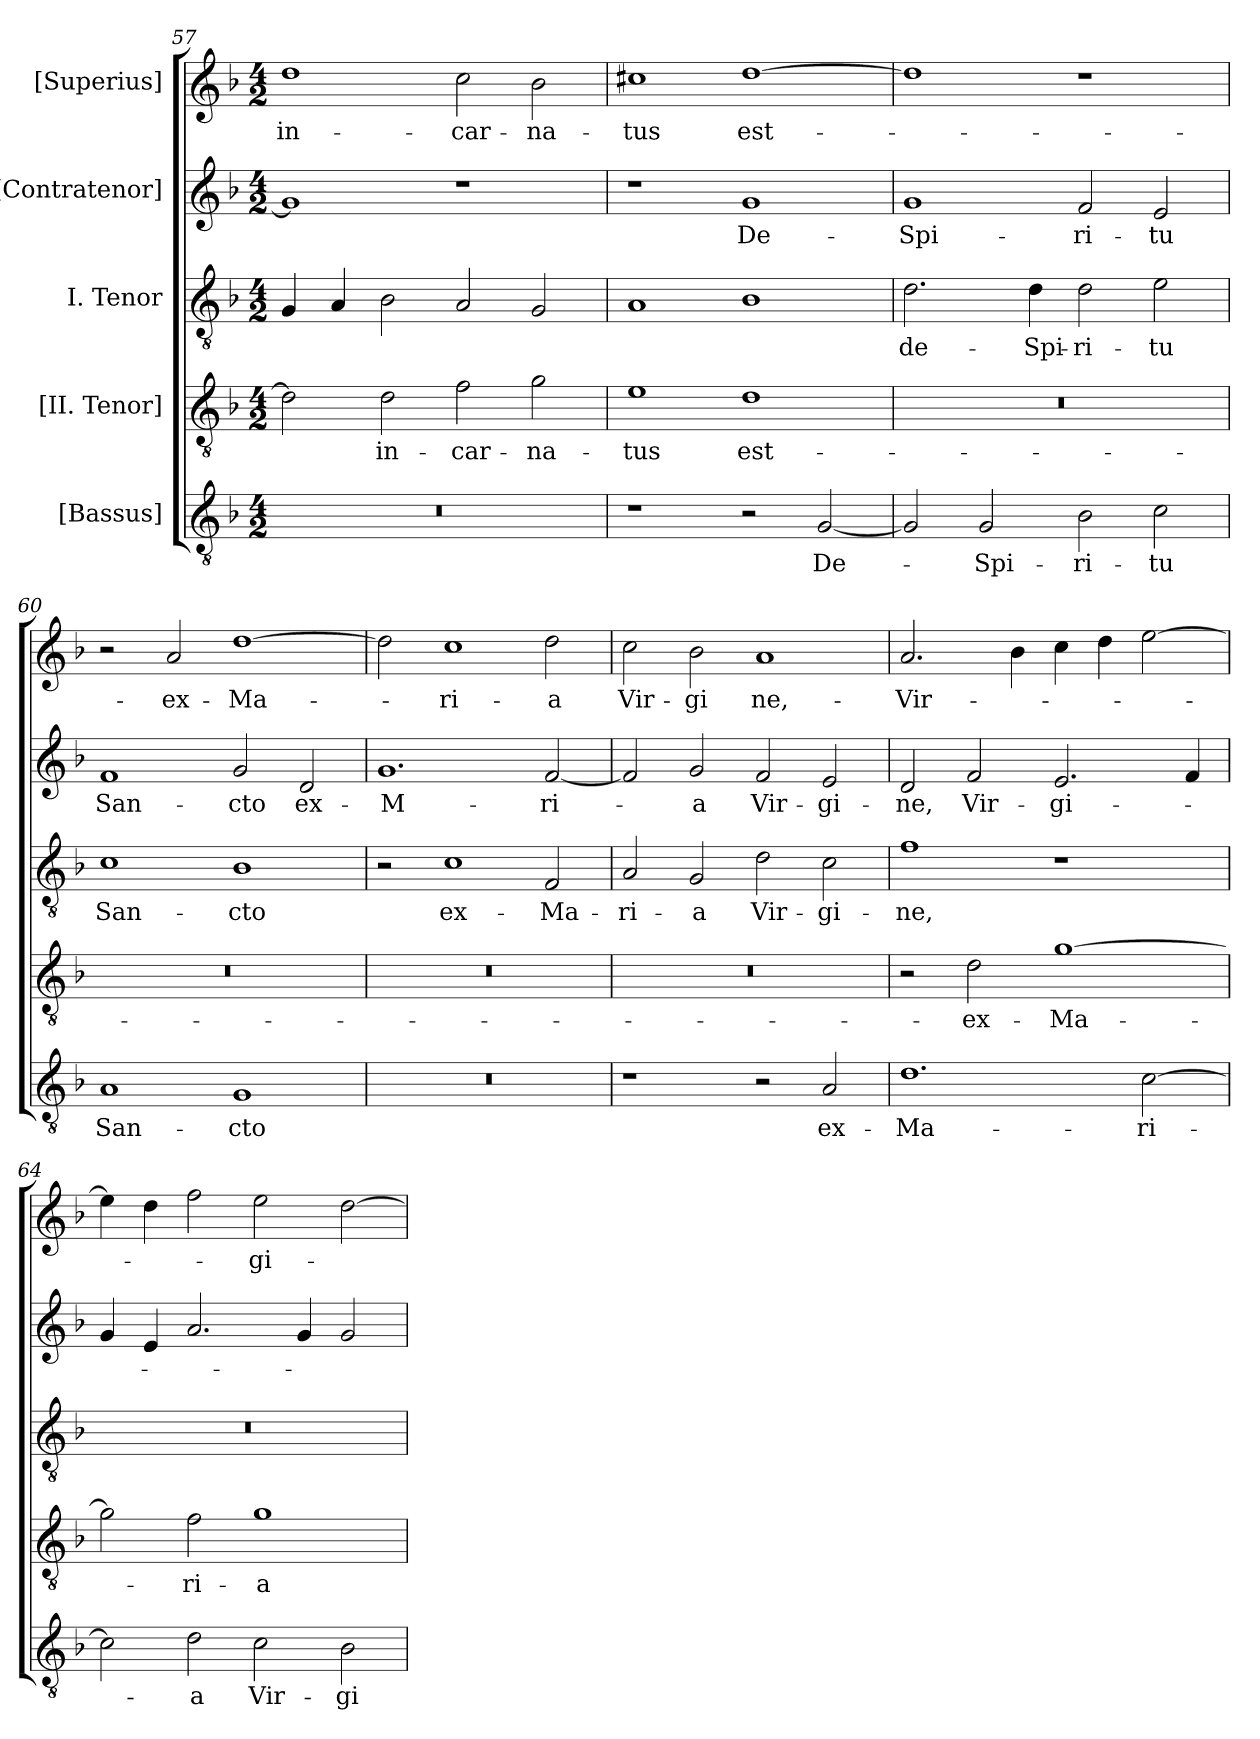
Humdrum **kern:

**kern	**text	**kern	**text	**kern	**text	**kern	**text	**kern	**text
*part5	*part5	*part4	*part4	*part3	*part3	*part2	*part2	*part1	*part1
*staff5	*staff5	*staff4	*staff4	*staff3	*staff3	*staff2	*staff2	*staff1	*staff1
*I"[Bassus]	*	*I"[II. Tenor]	*	*I"I. Tenor	*	*I"[Contratenor]	*	*I"[Superius]	*
*clefGv2	*	*clefGv2	*	*clefGv2	*	*clefG2	*	*clefG2	*
*k[b-]	*	*k[b-]	*	*k[b-]	*	*k[b-]	*	*k[b-]	*
*M4/2	*	*M4/2	*	*M4/2	*	*M4/2	*	*M4/2	*
=57	=57	=57	=57	=57	=57	=57	=57	=57	=57
0r	.	2d\]	.	4G/	.	1g/]	.	1dd\	in-
.	.	.	.	4A/	.	.	.	.	.
.	.	2d\	in-	2B-\	.	.	.	.	.
.	.	2f\	-car-	2A/	.	1r	.	2cc\	-car-
.	.	2g\	-na-	2G/	.	.	.	2b-\	-na-
=58	=58	=58	=58	=58	=58	=58	=58	=58	=58
1r	.	1e\	-tus	1A/	.	1r	.	1cc#X\	-tus
2r	.	1d\	est-	1B-\	.	1g/	De-	[1dd\	est-
[2G/	De-	.	.	.	.	.	.	.	.
=59	=59	=59	=59	=59	=59	=59	=59	=59	=59
2G/]	.	0r	.	2.d\	de-	1g/	Spi-	1dd\]	.
2G/	Spi-	.	.	.	.	.	.	.	.
.	.	.	.	4d\	Spi-	.	.	.	.
2B-\	-ri-	.	.	2d\	-ri-	2f/	-ri-	1r	.
2c\	-tu	.	.	2e\	-tu	2e/	-tu	.	.
=60	=60	=60	=60	=60	=60	=60	=60	=60	=60
1A/	San-	0r	.	1c\	San-	1f/	San-	2r	.
.	.	.	.	.	.	.	.	2a/	ex-
1G/	-cto	.	.	1B-\	-cto	2g/	-cto	[1dd\	Ma-
.	.	.	.	.	.	2d/	ex-	.	.
=61	=61	=61	=61	=61	=61	=61	=61	=61	=61
0r	.	0r	.	2r	.	1.g/	M-	2dd\]	.
.	.	.	.	1c\	ex-	.	.	1cc\	-ri-
.	.	.	.	2F/	Ma-	[2f/	-ri-	2dd\	-a
=62	=62	=62	=62	=62	=62	=62	=62	=62	=62
1r	.	0r	.	2A/	-ri-	2f/]	.	2cc\	Vir-
.	.	.	.	2G/	-a	2g/	-a	2b-\	-gi
2r	.	.	.	2d\	Vir-	2f/	Vir-	1a/	ne,-
2A/	ex-	.	.	2c\	-gi-	2e/	-gi-	.	.
=63	=63	=63	=63	=63	=63	=63	=63	=63	=63
1.d\	Ma-	2r	.	1f\	-ne,	2d/	-ne,	2.a/	Vir-
.	.	2d\	ex-	.	.	2f/	Vir-	.	.
.	.	.	.	.	.	.	.	4b-\	.
.	.	[1g\	Ma-	1r	.	2.e/	-gi-	4cc\	.
.	.	.	.	.	.	.	.	4dd\	.
[2c\	-ri-	.	.	.	.	.	.	[2ee\	.
.	.	.	.	.	.	4f/	.	.	.
=64	=64	=64	=64	=64	=64	=64	=64	=64	=64
2c\]	.	2g\]	.	0r	.	4g/	.	4ee\]	.
.	.	.	.	.	.	4e/	.	4dd\	.
2d\	-a	2f\	-ri-	.	.	2.a/	.	2ff\	.
2c\	Vir-	1g\	-a	.	.	.	.	2ee\	-gi-
.	.	.	.	.	.	4g/	.	.	.
2B-\	-gi-	.	.	.	.	2g/	.	[2dd\	.
=	=	=	=	=	=	=	=	=	=
*-	*-	*-	*-	*-	*-	*-	*-	*-	*-
